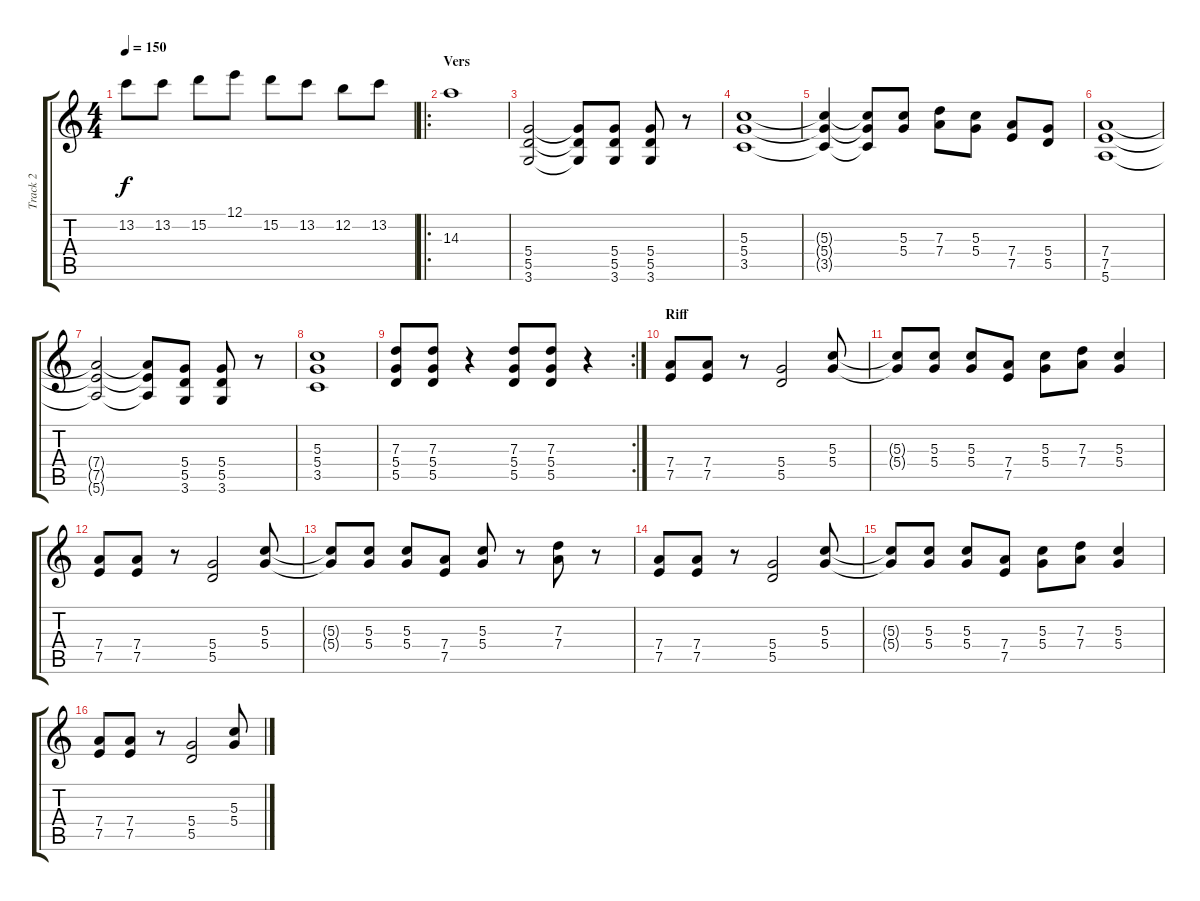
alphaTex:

\track ("Track 2" "Track 2") {instrument distortionguitar}
\staff {score tabs}
\tuning (E4 B3 G3 D3 A2 E2) {hide}
\ts (4 4)
\tempo 150
\clef g2
\ks c
13.2{t}.8{dy f} 13.2.8 15.2.8 12.1.8 15.2.8 13.2.8 12.2.8 13.2.8 |
\ro
\section ("" "Vers")
14.3.1 |
(5.4 5.5 3.6).2 (5.4{t} 5.5{t} 3.6{t}).8 (5.4 5.5 3.6).8 (5.4 5.5 3.6).8 r.8 |
(5.3 5.4 3.5).1 |
(5.3{t} 5.4{t} 3.5{t}).4 (5.3{t} 5.4{t} 3.5{t}).8 (5.3 5.4).8 (7.3 7.4).8 (5.3 5.4).8 (7.4 7.5).8 (5.4 5.5).8 |
(7.4 7.5 5.6).1 |
(7.4{t} 7.5{t} 5.6{t}).2 (7.4{t} 7.5{t} 5.6{t}).8 (5.4 5.5 3.6).8 (5.4 5.5 3.6).8 r.8 |
(5.3 5.4 3.5).1 |
\rc 2
(7.3 5.4 5.5).8 (7.3 5.4 5.5).8 r.4 (7.3 5.4 5.5).8 (7.3 5.4 5.5).8 r.4 |
\section ("" "Riff")
(7.4 7.5).8 (7.4 7.5).8 r.8 (5.4 5.5).2 (5.3 5.4).8 |
(5.3{t} 5.4{t}).8 (5.3 5.4).8 (5.3 5.4).8 (7.4 7.5).8 (5.3 5.4).8 (7.3 7.4).8 (5.3 5.4).4 |
(7.4 7.5).8 (7.4 7.5).8 r.8 (5.4 5.5).2 (5.3 5.4).8 |
(5.3{t} 5.4{t}).8 (5.3 5.4).8 (5.3 5.4).8 (7.4 7.5).8 (5.3 5.4).8 r.8 (7.3 7.4).8 r.8 |
(7.4 7.5).8 (7.4 7.5).8 r.8 (5.4 5.5).2 (5.3 5.4).8 |
(5.3{t} 5.4{t}).8 (5.3 5.4).8 (5.3 5.4).8 (7.4 7.5).8 (5.3 5.4).8 (7.3 7.4).8 (5.3 5.4).4 |
(7.4 7.5).8 (7.4 7.5).8 r.8 (5.4 5.5).2 (5.3 5.4).8
